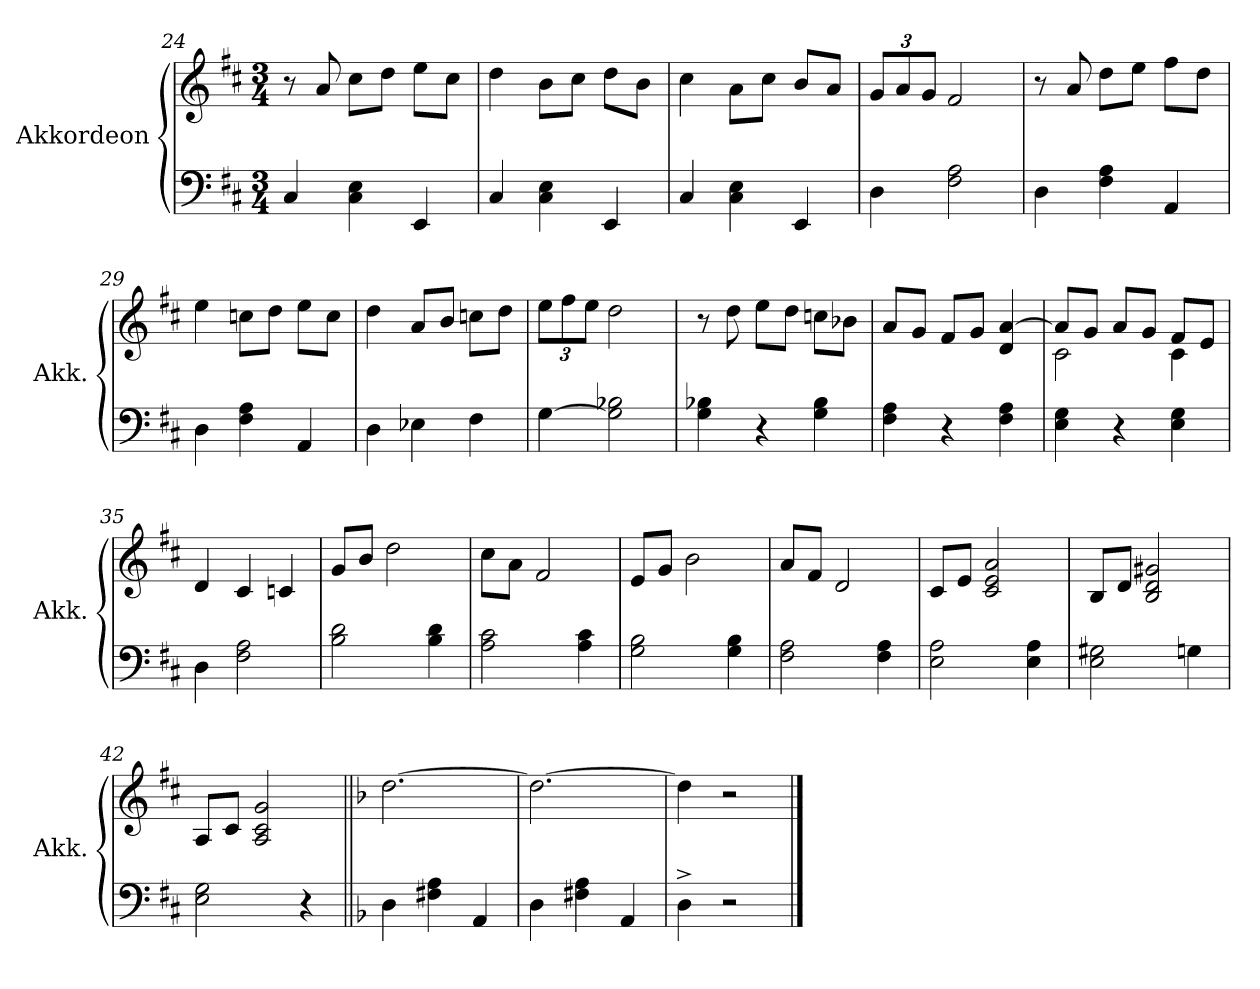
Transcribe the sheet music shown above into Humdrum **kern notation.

**kern	**kern
*part1	*part1
*staff2	*staff1
*I"Akkordeon	*
*I'Akk.	*
*clefF4	*clefG2
*k[f#c#]	*k[f#c#]
*M3/4	*M3/4
=24	=24
4C#/	8r
.	8a/
4C#\ 4E\	8cc#\L
.	8dd\J
4EE/	8ee\L
.	8cc#\J
=25	=25
4C#/	4dd\
4C#\ 4E\	8b\L
.	8cc#\J
4EE/	8dd\L
.	8b\J
!!LO:PB:g=z
=26	=26
4C#/	4cc#\
4C#\ 4E\	8a\L
.	8cc#\J
4EE/	8b/L
.	8a/J
=27	=27
*	*Xbrackettup
4D\	12g/L
.	12a/
.	12g/J
2F#\ 2A\	2f#/
=28	=28
4D\	8r
.	8a/
4F#\ 4A\	8dd\L
.	8ee\J
4AA/	8ff#\L
.	8dd\J
=29	=29
4D\	4ee\
4F#\ 4A\	8ccn\L
.	8dd\J
4AA/	8ee\L
.	8cc\J
=30	=30
4D\	4dd\
4E-X\	8a/L
.	8b/J
4F#\	8ccn\L
.	8dd\J
!!LO:LB:g=z
=31	=31
[4G\	12ee\L
.	12ff#\
.	12ee\J
2G\] 2B-X\	2dd\
=32	=32
4G\ 4B-X\	8r
.	8dd\
4r	8ee\L
.	8dd\J
4G\ 4B-\	8ccn\L
.	8b-X\J
=33	=33
4F#\ 4A\	8a/L
.	8g/J
4r	8f#/L
.	8g/J
4F#\ 4A\	4d/ [4a/
=34	=34
*	*^
4E\ 4G\	8a/L]	2c#\
.	8g/J	.
4r	8a/L	.
.	8g/J	.
4E\ 4G\	8f#/L	4c#\
.	8e/J	.
*	*v	*v
=35	=35
4D\	4d/
2F#\ 2A\	4c#/
.	4cn/
!!LO:LB:g=z
=36	=36
2B\ 2d\	8g/L
.	8b/J
.	2dd\
4B\ 4d\	.
=37	=37
2A\ 2c#\	8cc#\L
.	8a\J
.	2f#/
4A\ 4c#\	.
=38	=38
2G\ 2B\	8e/L
.	8g/J
.	2b\
4G\ 4B\	.
=39	=39
2F#\ 2A\	8a/L
.	8f#/J
.	2d/
4F#\ 4A\	.
=40	=40
2E\ 2A\	8c#/L
.	8e/J
.	2c#/ 2e/ 2a/
4E\ 4A\	.
!!LO:LB:g=z
=41	=41
2E\ 2G#X\	8B/L
.	8d/J
.	2B/ 2d/ 2g#X/
4Gn\	.
=42	=42
2E\ 2G\	8A/L
.	8c#/J
.	2A/ 2c#/ 2g/
4r	.
=43||	=43||
*k[b-]	*k[b-]
4D\	[2.dd\
4F#X\ 4A\	.
4AA/	.
=44	=44
4D\	2.dd\_
4F#X\ 4A\	.
4AA/	.
=45	=45
4D^\	4dd\]
2r	2r
==	==
*-	*-
